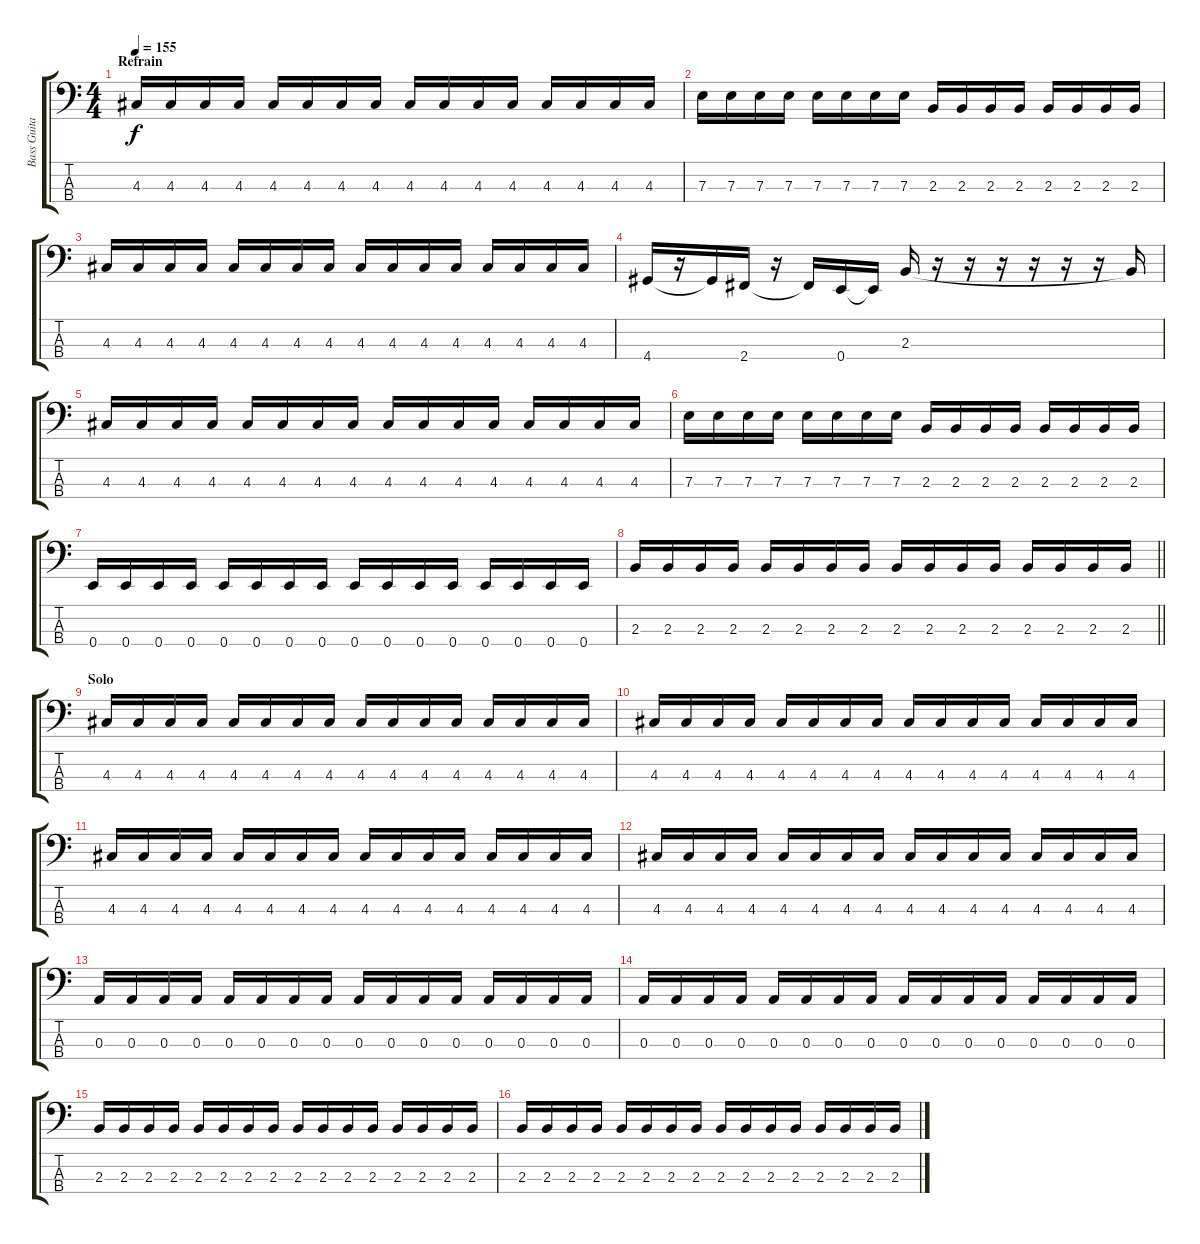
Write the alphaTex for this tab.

\track ("Bass Guitar" "Bass Guita") {instrument electricbassfinger}
\staff {score tabs}
\tuning (G2 D2 A1 E1) {hide}
\ts (4 4)
\section ("" "Refrain")
\tempo 155
\clef f4
\ks c
4.3.16{dy f} 4.3.16 4.3.16 4.3.16 4.3.16 4.3.16 4.3.16 4.3.16 4.3.16 4.3.16 4.3.16 4.3.16 4.3.16 4.3.16 4.3.16 4.3.16 |
7.3.16 7.3.16 7.3.16 7.3.16 7.3.16 7.3.16 7.3.16 7.3.16 2.3.16 2.3.16 2.3.16 2.3.16 2.3.16 2.3.16 2.3.16 2.3.16 |
4.3.16 4.3.16 4.3.16 4.3.16 4.3.16 4.3.16 4.3.16 4.3.16 4.3.16 4.3.16 4.3.16 4.3.16 4.3.16 4.3.16 4.3.16 4.3.16 |
4.4.16 r.16 4.4{t}.16 2.4.16 r.16 2.4{t}.16 0.4.16 0.4{t}.16 2.3.16 r.16 r.16 r.16 r.16 r.16 r.16 2.3{t}.16 |
4.3.16 4.3.16 4.3.16 4.3.16 4.3.16 4.3.16 4.3.16 4.3.16 4.3.16 4.3.16 4.3.16 4.3.16 4.3.16 4.3.16 4.3.16 4.3.16 |
7.3.16 7.3.16 7.3.16 7.3.16 7.3.16 7.3.16 7.3.16 7.3.16 2.3.16 2.3.16 2.3.16 2.3.16 2.3.16 2.3.16 2.3.16 2.3.16 |
0.4.16 0.4.16 0.4.16 0.4.16 0.4.16 0.4.16 0.4.16 0.4.16 0.4.16 0.4.16 0.4.16 0.4.16 0.4.16 0.4.16 0.4.16 0.4.16 |
\barLineRight lightlight
2.3.16 2.3.16 2.3.16 2.3.16 2.3.16 2.3.16 2.3.16 2.3.16 2.3.16 2.3.16 2.3.16 2.3.16 2.3.16 2.3.16 2.3.16 2.3.16 |
\section ("" "Solo")
4.3.16 4.3.16 4.3.16 4.3.16 4.3.16 4.3.16 4.3.16 4.3.16 4.3.16 4.3.16 4.3.16 4.3.16 4.3.16 4.3.16 4.3.16 4.3.16 |
4.3.16 4.3.16 4.3.16 4.3.16 4.3.16 4.3.16 4.3.16 4.3.16 4.3.16 4.3.16 4.3.16 4.3.16 4.3.16 4.3.16 4.3.16 4.3.16 |
4.3.16 4.3.16 4.3.16 4.3.16 4.3.16 4.3.16 4.3.16 4.3.16 4.3.16 4.3.16 4.3.16 4.3.16 4.3.16 4.3.16 4.3.16 4.3.16 |
4.3.16 4.3.16 4.3.16 4.3.16 4.3.16 4.3.16 4.3.16 4.3.16 4.3.16 4.3.16 4.3.16 4.3.16 4.3.16 4.3.16 4.3.16 4.3.16 |
0.3.16 0.3.16 0.3.16 0.3.16 0.3.16 0.3.16 0.3.16 0.3.16 0.3.16 0.3.16 0.3.16 0.3.16 0.3.16 0.3.16 0.3.16 0.3.16 |
0.3.16 0.3.16 0.3.16 0.3.16 0.3.16 0.3.16 0.3.16 0.3.16 0.3.16 0.3.16 0.3.16 0.3.16 0.3.16 0.3.16 0.3.16 0.3.16 |
2.3.16 2.3.16 2.3.16 2.3.16 2.3.16 2.3.16 2.3.16 2.3.16 2.3.16 2.3.16 2.3.16 2.3.16 2.3.16 2.3.16 2.3.16 2.3.16 |
2.3.16 2.3.16 2.3.16 2.3.16 2.3.16 2.3.16 2.3.16 2.3.16 2.3.16 2.3.16 2.3.16 2.3.16 2.3.16 2.3.16 2.3.16 2.3.16
